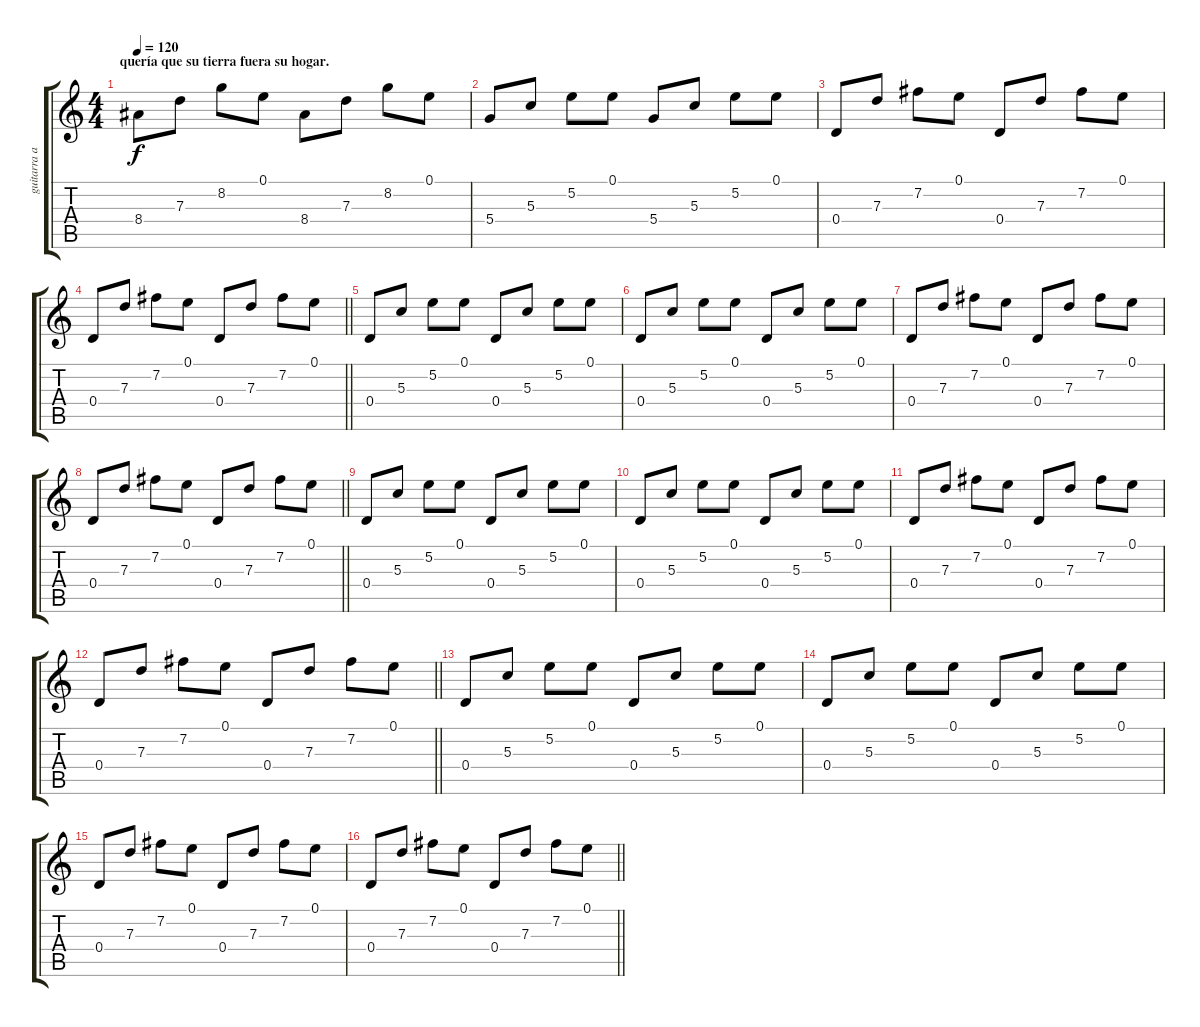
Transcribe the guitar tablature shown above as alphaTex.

\track ("guitarra acustica" "guitarra a") {instrument acousticguitarsteel}
\staff {score tabs}
\tuning (E4 B3 G3 D3 A2 E2) {hide}
\ts (4 4)
\section ("" "quería que su tierra fuera su hogar. ")
\tempo 120
\clef g2
\ks c
8.4.8{dy f} 7.3.8 8.2.8 0.1.8 8.4.8 7.3.8 8.2.8 0.1.8 |
5.4.8 5.3.8 5.2.8 0.1.8 5.4.8 5.3.8 5.2.8 0.1.8 |
0.4.8 7.3.8 7.2.8 0.1.8 0.4.8 7.3.8 7.2.8 0.1.8 |
\barLineRight lightlight
0.4.8 7.3.8 7.2.8 0.1.8 0.4.8 7.3.8 7.2.8 0.1.8 |
0.4.8 5.3.8 5.2.8 0.1.8 0.4.8 5.3.8 5.2.8 0.1.8 |
0.4.8 5.3.8 5.2.8 0.1.8 0.4.8 5.3.8 5.2.8 0.1.8 |
0.4.8 7.3.8 7.2.8 0.1.8 0.4.8 7.3.8 7.2.8 0.1.8 |
\barLineRight lightlight
0.4.8 7.3.8 7.2.8 0.1.8 0.4.8 7.3.8 7.2.8 0.1.8 |
0.4.8 5.3.8 5.2.8 0.1.8 0.4.8 5.3.8 5.2.8 0.1.8 |
0.4.8 5.3.8 5.2.8 0.1.8 0.4.8 5.3.8 5.2.8 0.1.8 |
0.4.8 7.3.8 7.2.8 0.1.8 0.4.8 7.3.8 7.2.8 0.1.8 |
\barLineRight lightlight
0.4.8 7.3.8 7.2.8 0.1.8 0.4.8 7.3.8 7.2.8 0.1.8 |
0.4.8 5.3.8 5.2.8 0.1.8 0.4.8 5.3.8 5.2.8 0.1.8 |
0.4.8 5.3.8 5.2.8 0.1.8 0.4.8 5.3.8 5.2.8 0.1.8 |
0.4.8 7.3.8 7.2.8 0.1.8 0.4.8 7.3.8 7.2.8 0.1.8 |
\barLineRight lightlight
0.4.8 7.3.8 7.2.8 0.1.8 0.4.8 7.3.8 7.2.8 0.1.8
